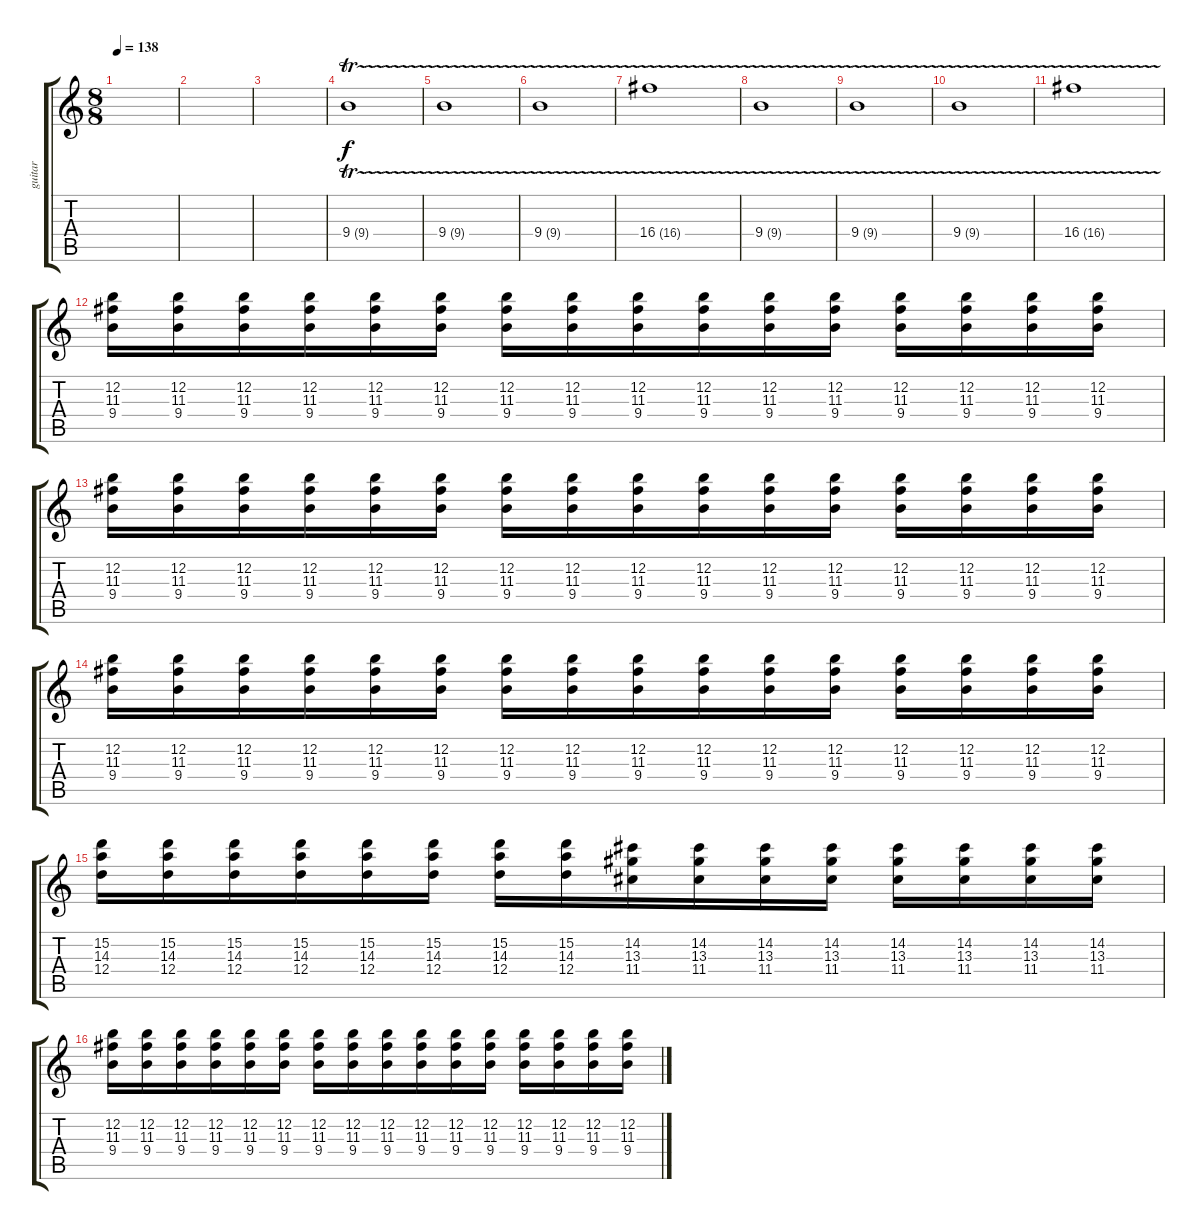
\track ("guitar" "guitar") {instrument electricguitarclean}
\staff {score tabs}
\tuning (E4 B3 G3 D3 A2 E2) {hide}
\ts (8 8)
\tempo 138
\clef g2
\ks c
|
|
|
9.4{tr (9 16)}.1{dy f} |
9.4{tr (9 16)}.1 |
9.4{tr (9 16)}.1 |
16.4{tr (16 16)}.1 |
9.4{tr (9 16)}.1 |
9.4{tr (9 16)}.1 |
9.4{tr (9 16)}.1 |
16.4{tr (16 16)}.1 |
(12.2 11.3 9.4).16 (12.2 11.3 9.4).16 (12.2 11.3 9.4).16 (12.2 11.3 9.4).16 (12.2 11.3 9.4).16 (12.2 11.3 9.4).16 (12.2 11.3 9.4).16 (12.2 11.3 9.4).16 (12.2 11.3 9.4).16 (12.2 11.3 9.4).16 (12.2 11.3 9.4).16 (12.2 11.3 9.4).16 (12.2 11.3 9.4).16 (12.2 11.3 9.4).16 (12.2 11.3 9.4).16 (12.2 11.3 9.4).16 |
(12.2 11.3 9.4).16 (12.2 11.3 9.4).16 (12.2 11.3 9.4).16 (12.2 11.3 9.4).16 (12.2 11.3 9.4).16 (12.2 11.3 9.4).16 (12.2 11.3 9.4).16 (12.2 11.3 9.4).16 (12.2 11.3 9.4).16 (12.2 11.3 9.4).16 (12.2 11.3 9.4).16 (12.2 11.3 9.4).16 (12.2 11.3 9.4).16 (12.2 11.3 9.4).16 (12.2 11.3 9.4).16 (12.2 11.3 9.4).16 |
(12.2 11.3 9.4).16 (12.2 11.3 9.4).16 (12.2 11.3 9.4).16 (12.2 11.3 9.4).16 (12.2 11.3 9.4).16 (12.2 11.3 9.4).16 (12.2 11.3 9.4).16 (12.2 11.3 9.4).16 (12.2 11.3 9.4).16 (12.2 11.3 9.4).16 (12.2 11.3 9.4).16 (12.2 11.3 9.4).16 (12.2 11.3 9.4).16 (12.2 11.3 9.4).16 (12.2 11.3 9.4).16 (12.2 11.3 9.4).16 |
(15.2 14.3 12.4).16 (15.2 14.3 12.4).16 (15.2 14.3 12.4).16 (15.2 14.3 12.4).16 (15.2 14.3 12.4).16 (15.2 14.3 12.4).16 (15.2 14.3 12.4).16 (15.2 14.3 12.4).16 (14.2 13.3 11.4).16 (14.2 13.3 11.4).16 (14.2 13.3 11.4).16 (14.2 13.3 11.4).16 (14.2 13.3 11.4).16 (14.2 13.3 11.4).16 (14.2 13.3 11.4).16 (14.2 13.3 11.4).16 |
(12.2 11.3 9.4).16 (12.2 11.3 9.4).16 (12.2 11.3 9.4).16 (12.2 11.3 9.4).16 (12.2 11.3 9.4).16 (12.2 11.3 9.4).16 (12.2 11.3 9.4).16 (12.2 11.3 9.4).16 (12.2 11.3 9.4).16 (12.2 11.3 9.4).16 (12.2 11.3 9.4).16 (12.2 11.3 9.4).16 (12.2 11.3 9.4).16 (12.2 11.3 9.4).16 (12.2 11.3 9.4).16 (12.2 11.3 9.4).16
